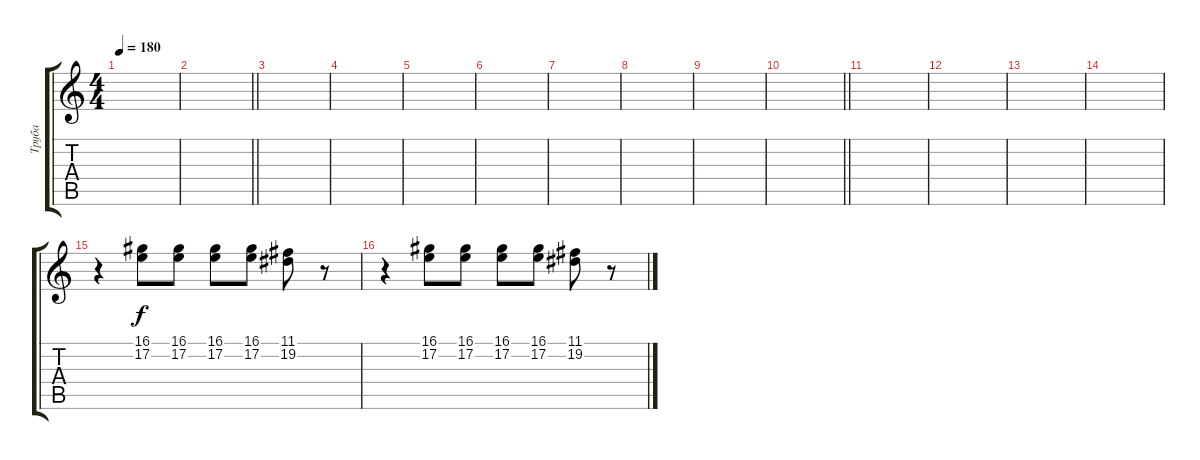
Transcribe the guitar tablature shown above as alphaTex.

\track ("Труба" "Труба") {instrument trumpet}
\staff {score tabs}
\tuning (E4 B3 G3 D3 A2 E2) {hide}
\ts (4 4)
\tempo 180
\clef g2
\ks c
|
\barLineRight lightlight
|
\section ("" "")
|
|
|
|
|
|
|
\barLineRight lightlight
|
\section ("" "")
|
|
|
|
r.4 (16.1 17.2).8 (16.1 17.2).8 (16.1 17.2).8 (16.1 17.2).8 (11.1 19.2).8 r.8 |
r.4 (16.1 17.2).8 (16.1 17.2).8 (16.1 17.2).8 (16.1 17.2).8 (11.1 19.2).8 r.8
